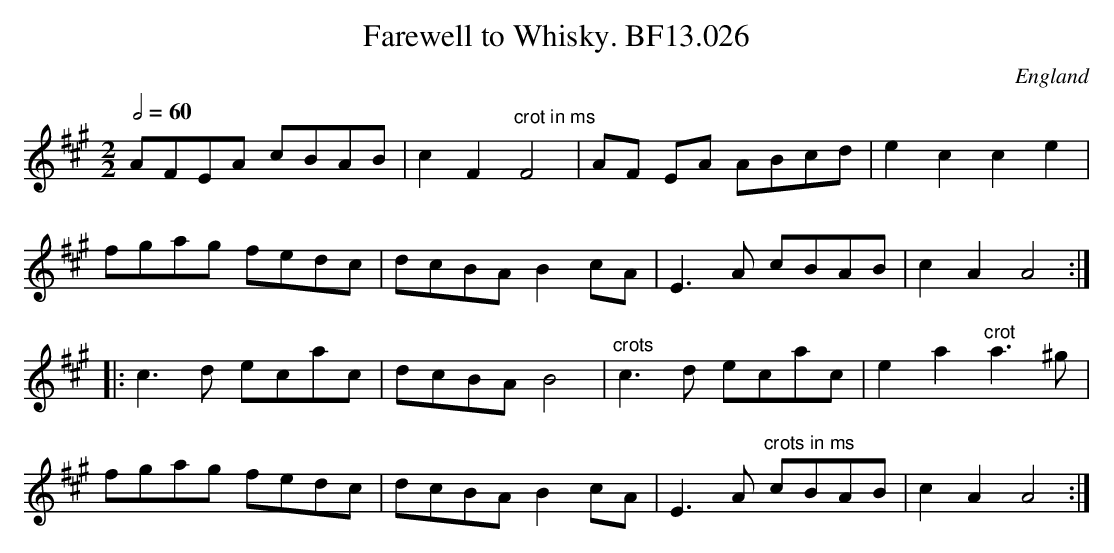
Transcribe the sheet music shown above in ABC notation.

X:1
T:Farewell to Whisky. BF13.026
M:2/2
L:1/8
Q:1/2=60
O:England
K:A major
AFEA cBAB|c2F2"^crot in ms"F4|AF EA ABcd|e2c2c2e2|!
fgag fedc|dcBA B2 cA|E3A cBAB|c2A2A4:|!
|:c3d ecac|dcBA B4|"^crots"c3d ecac|e2a2"^crot"a3^g|!
fgag fedc|dcBA B2 cA|E3 A "^crots in ms"cBAB|c2A2A4:|
